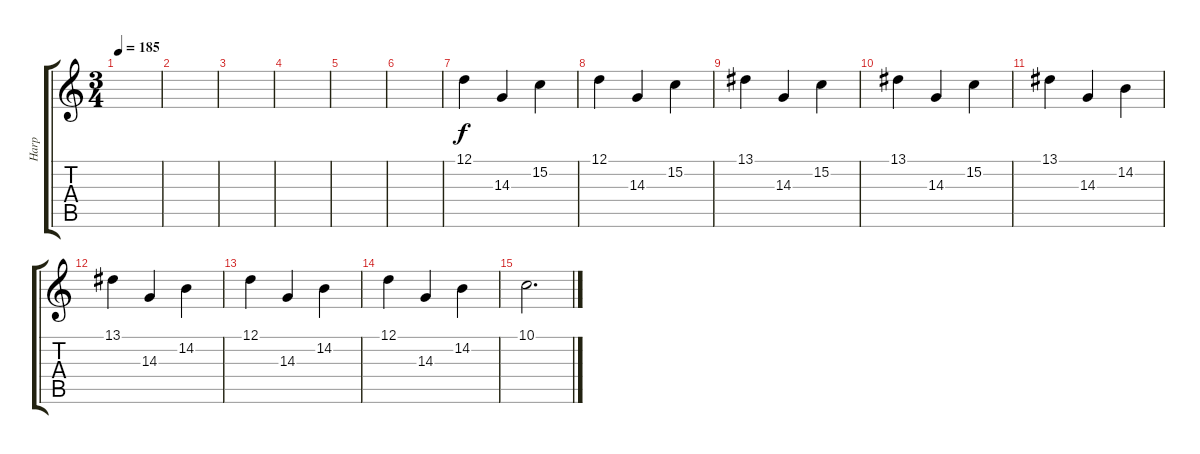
\track ("Harp" "Harp") {instrument orchestralharp}
\staff {score tabs}
\tuning (D4 A3 F3 C3 G2 D2) {hide}
\ts (3 4)
\tempo 185
\clef g2
\ks c
|
|
|
|
|
|
12.1.4 14.3.4 15.2.4 |
12.1.4 14.3.4 15.2.4 |
13.1.4 14.3.4 15.2.4 |
13.1.4 14.3.4 15.2.4 |
13.1.4 14.3.4 14.2.4 |
13.1.4 14.3.4 14.2.4 |
12.1.4 14.3.4 14.2.4 |
12.1.4 14.3.4 14.2.4 |
10.1.2{d}
